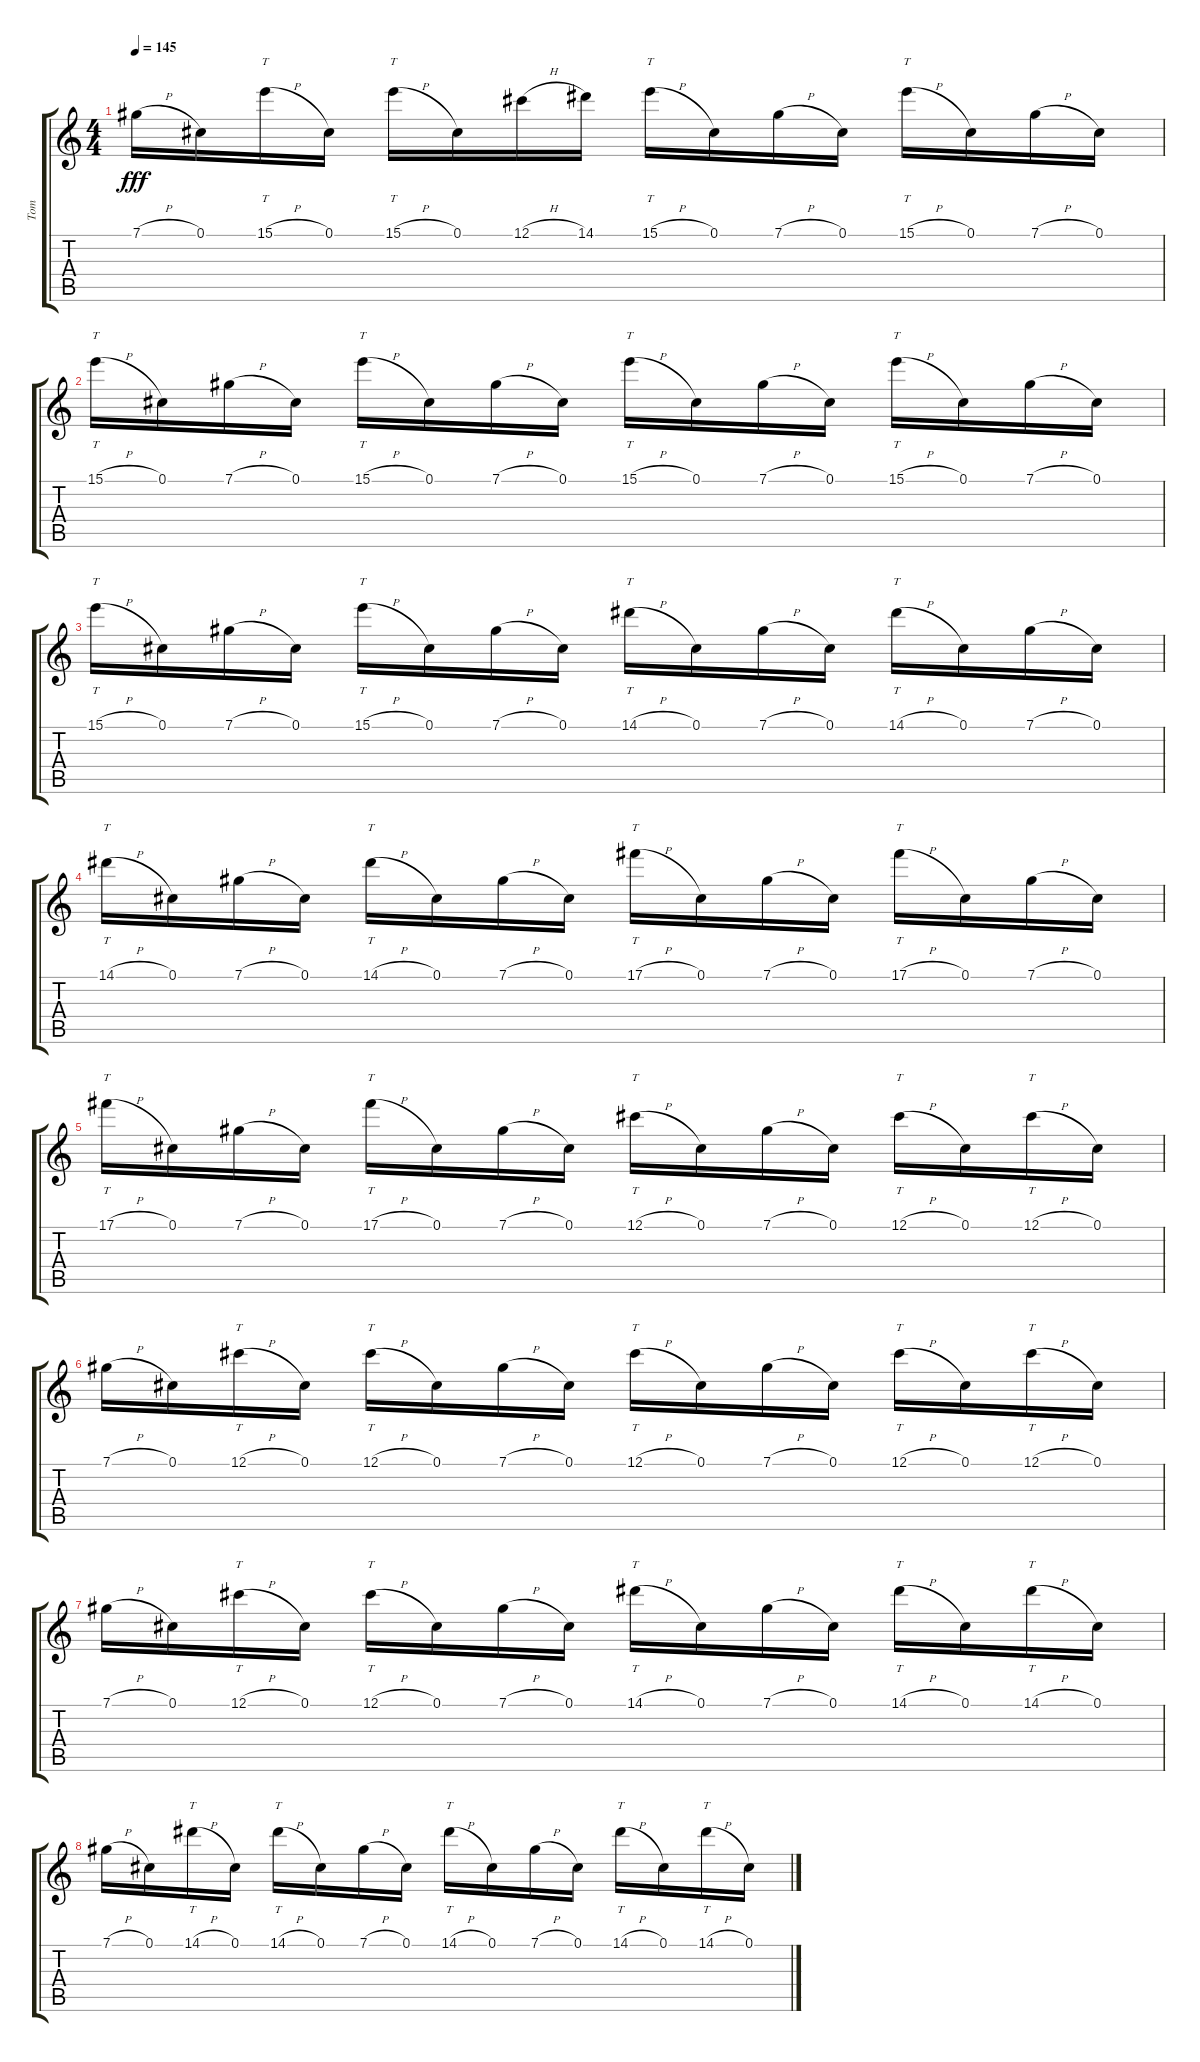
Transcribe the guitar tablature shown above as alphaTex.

\track ("Tom" "Tom") {instrument distortionguitar}
\staff {score tabs}
\tuning (Db4 Ab3 E3 B2 Gb2 Db2) {hide}
\ts (4 4)
\tempo 145
\clef g2
\ks c
7.1{h}.16{dy fff} 0.1.16 15.1{h}.16{tt} 0.1.16 15.1{h}.16{tt} 0.1.16 12.1{h}.16 14.1.16 15.1{h}.16{tt} 0.1.16 7.1{h}.16 0.1.16 15.1{h}.16{tt} 0.1.16 7.1{h}.16 0.1.16 |
15.1{h}.16{tt} 0.1.16 7.1{h}.16 0.1.16 15.1{h}.16{tt} 0.1.16 7.1{h}.16 0.1.16 15.1{h}.16{tt} 0.1.16 7.1{h}.16 0.1.16 15.1{h}.16{tt} 0.1.16 7.1{h}.16 0.1.16 |
15.1{h}.16{tt} 0.1.16 7.1{h}.16 0.1.16 15.1{h}.16{tt} 0.1.16 7.1{h}.16 0.1.16 14.1{h}.16{tt} 0.1.16 7.1{h}.16 0.1.16 14.1{h}.16{tt} 0.1.16 7.1{h}.16 0.1.16 |
14.1{h}.16{tt} 0.1.16 7.1{h}.16 0.1.16 14.1{h}.16{tt} 0.1.16 7.1{h}.16 0.1.16 17.1{h}.16{tt} 0.1.16 7.1{h}.16 0.1.16 17.1{h}.16{tt} 0.1.16 7.1{h}.16 0.1.16 |
17.1{h}.16{tt} 0.1.16 7.1{h}.16 0.1.16 17.1{h}.16{tt} 0.1.16 7.1{h}.16 0.1.16 12.1{h}.16{tt} 0.1.16 7.1{h}.16 0.1.16 12.1{h}.16{tt} 0.1.16 12.1{h}.16{tt} 0.1.16 |
7.1{h}.16 0.1.16 12.1{h}.16{tt} 0.1.16 12.1{h}.16{tt} 0.1.16 7.1{h}.16 0.1.16 12.1{h}.16{tt} 0.1.16 7.1{h}.16 0.1.16 12.1{h}.16{tt} 0.1.16 12.1{h}.16{tt} 0.1.16 |
7.1{h}.16 0.1.16 12.1{h}.16{tt} 0.1.16 12.1{h}.16{tt} 0.1.16 7.1{h}.16 0.1.16 14.1{h}.16{tt} 0.1.16 7.1{h}.16 0.1.16 14.1{h}.16{tt} 0.1.16 14.1{h}.16{tt} 0.1.16 |
7.1{h}.16 0.1.16 14.1{h}.16{tt} 0.1.16 14.1{h}.16{tt} 0.1.16 7.1{h}.16 0.1.16 14.1{h}.16{tt} 0.1.16 7.1{h}.16 0.1.16 14.1{h}.16{tt} 0.1.16 14.1{h}.16{tt} 0.1.16
